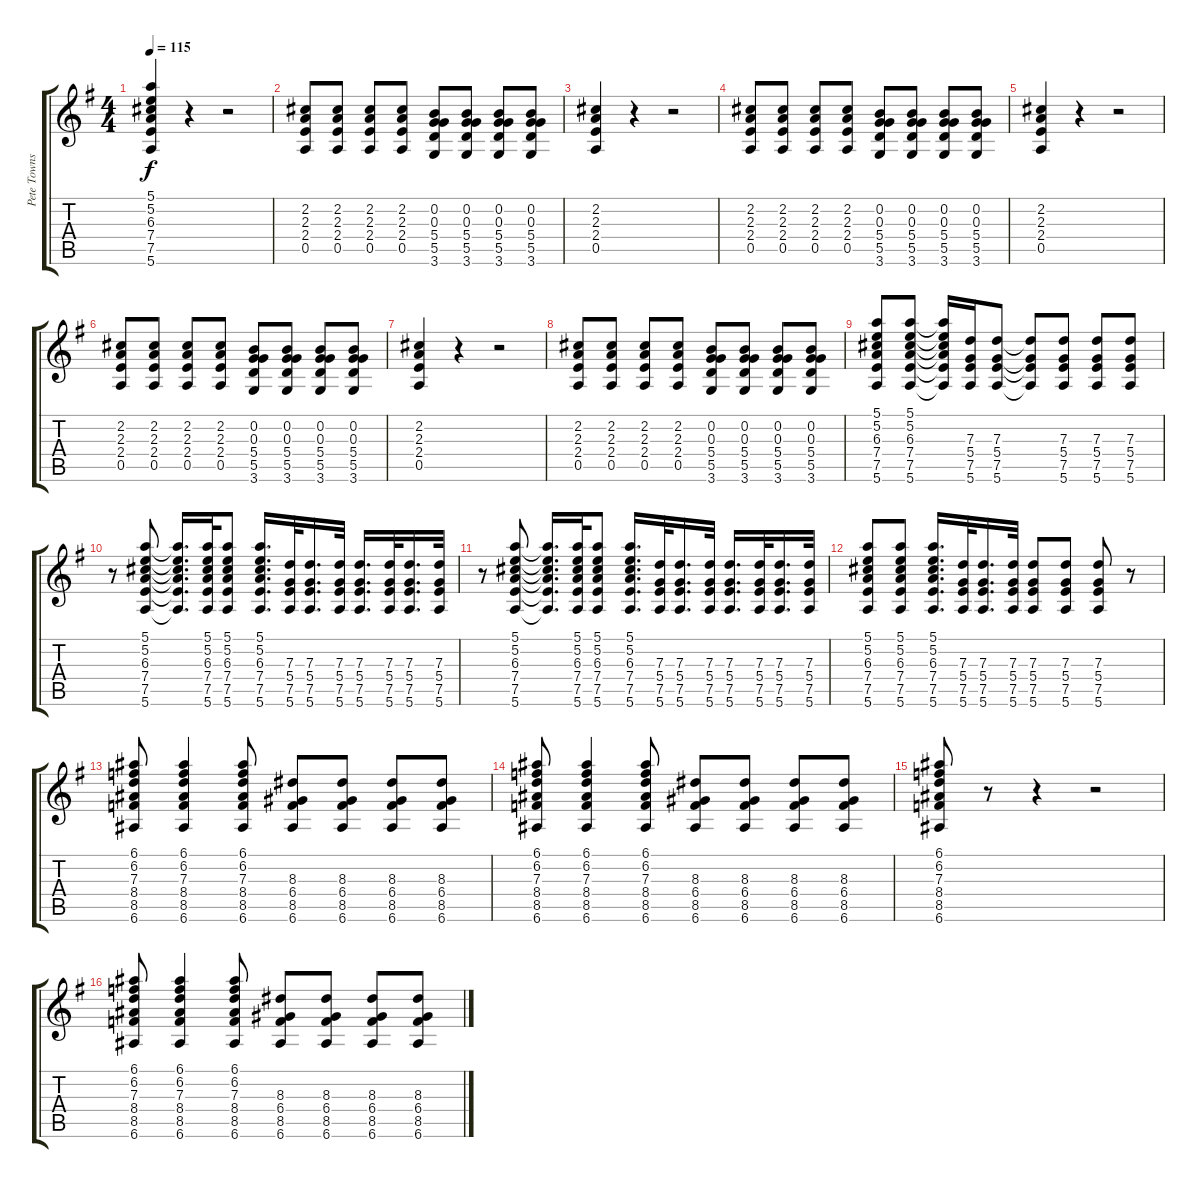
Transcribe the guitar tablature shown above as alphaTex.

\track ("Pete Townshend" "Pete Towns") {instrument overdrivenguitar}
\staff {score tabs}
\tuning (E4 B3 G3 D3 A2 E2) {hide}
\ts (4 4)
\tempo 115
\clef g2
\ks g
(5.1 5.2 6.3 7.4 7.5 5.6).4{dy f} r.4 r.2 |
(2.2 2.3 2.4 0.5).8 (2.2 2.3 2.4 0.5).8 (2.2 2.3 2.4 0.5).8 (2.2 2.3 2.4 0.5).8 (0.2 0.3 5.4 5.5 3.6).8 (0.2 0.3 5.4 5.5 3.6).8 (0.2 0.3 5.4 5.5 3.6).8 (0.2 0.3 5.4 5.5 3.6).8 |
(2.2 2.3 2.4 0.5).4 r.4 r.2 |
(2.2 2.3 2.4 0.5).8 (2.2 2.3 2.4 0.5).8 (2.2 2.3 2.4 0.5).8 (2.2 2.3 2.4 0.5).8 (0.2 0.3 5.4 5.5 3.6).8 (0.2 0.3 5.4 5.5 3.6).8 (0.2 0.3 5.4 5.5 3.6).8 (0.2 0.3 5.4 5.5 3.6).8 |
(2.2 2.3 2.4 0.5).4 r.4 r.2 |
(2.2 2.3 2.4 0.5).8 (2.2 2.3 2.4 0.5).8 (2.2 2.3 2.4 0.5).8 (2.2 2.3 2.4 0.5).8 (0.2 0.3 5.4 5.5 3.6).8 (0.2 0.3 5.4 5.5 3.6).8 (0.2 0.3 5.4 5.5 3.6).8 (0.2 0.3 5.4 5.5 3.6).8 |
(2.2 2.3 2.4 0.5).4 r.4 r.2 |
(2.2 2.3 2.4 0.5).8 (2.2 2.3 2.4 0.5).8 (2.2 2.3 2.4 0.5).8 (2.2 2.3 2.4 0.5).8 (0.2 0.3 5.4 5.5 3.6).8 (0.2 0.3 5.4 5.5 3.6).8 (0.2 0.3 5.4 5.5 3.6).8 (0.2 0.3 5.4 5.5 3.6).8 |
(5.1 5.2 6.3 7.4 7.5 5.6).8 (5.1 5.2 6.3 7.4 7.5 5.6).8 (5.1{t} 5.2{t} 6.3{t} 7.4{t} 7.5{t} 5.6{t}).16 (7.3 5.4 7.5 5.6).16 (7.3 5.4 7.5 5.6).8 (7.3{t} 5.4{t} 7.5{t} 5.6{t}).8 (7.3 5.4 7.5 5.6).8 (7.3 5.4 7.5 5.6).8 (7.3 5.4 7.5 5.6).8 |
r.8 (5.1 5.2 6.3 7.4 7.5 5.6).8 (5.1{t} 5.2{t} 6.3{t} 7.4{t} 7.5{t} 5.6{t}).16{d} (5.1 5.2 6.3 7.4 7.5 5.6).32 (5.1 5.2 6.3 7.4 7.5 5.6).8 (5.1 5.2 6.3 7.4 7.5 5.6).16{d} (7.3 5.4 7.5 5.6).32 (7.3 5.4 7.5 5.6).16{d} (7.3 5.4 7.5 5.6).32 (7.3 5.4 7.5 5.6).16{d} (7.3 5.4 7.5 5.6).32 (7.3 5.4 7.5 5.6).16{d} (7.3 5.4 7.5 5.6).32 |
r.8 (5.1 5.2 6.3 7.4 7.5 5.6).8 (5.1{t} 5.2{t} 6.3{t} 7.4{t} 7.5{t} 5.6{t}).16{d} (5.1 5.2 6.3 7.4 7.5 5.6).32 (5.1 5.2 6.3 7.4 7.5 5.6).8 (5.1 5.2 6.3 7.4 7.5 5.6).16{d} (7.3 5.4 7.5 5.6).32 (7.3 5.4 7.5 5.6).16{d} (7.3 5.4 7.5 5.6).32 (7.3 5.4 7.5 5.6).16{d} (7.3 5.4 7.5 5.6).32 (7.3 5.4 7.5 5.6).16{d} (7.3 5.4 7.5 5.6).32 |
(5.1 5.2 6.3 7.4 7.5 5.6).8 (5.1 5.2 6.3 7.4 7.5 5.6).8 (5.1 5.2 6.3 7.4 7.5 5.6).16{d} (7.3 5.4 7.5 5.6).32 (7.3 5.4 7.5 5.6).16{d} (7.3 5.4 7.5 5.6).32 (7.3 5.4 7.5 5.6).8 (7.3 5.4 7.5 5.6).8 (7.3 5.4 7.5 5.6).8 r.8 |
(6.1 6.2 7.3 8.4 8.5 6.6).8 (6.1 6.2 7.3 8.4 8.5 6.6).4 (6.1 6.2 7.3 8.4 8.5 6.6).8 (8.3 6.4 8.5 6.6).8 (8.3 6.4 8.5 6.6).8 (8.3 6.4 8.5 6.6).8 (8.3 6.4 8.5 6.6).8 |
(6.1 6.2 7.3 8.4 8.5 6.6).8 (6.1 6.2 7.3 8.4 8.5 6.6).4 (6.1 6.2 7.3 8.4 8.5 6.6).8 (8.3 6.4 8.5 6.6).8 (8.3 6.4 8.5 6.6).8 (8.3 6.4 8.5 6.6).8 (8.3 6.4 8.5 6.6).8 |
(6.1 6.2 7.3 8.4 8.5 6.6).8 r.8 r.4 r.2 |
(6.1 6.2 7.3 8.4 8.5 6.6).8 (6.1 6.2 7.3 8.4 8.5 6.6).4 (6.1 6.2 7.3 8.4 8.5 6.6).8 (8.3 6.4 8.5 6.6).8 (8.3 6.4 8.5 6.6).8 (8.3 6.4 8.5 6.6).8 (8.3 6.4 8.5 6.6).8
